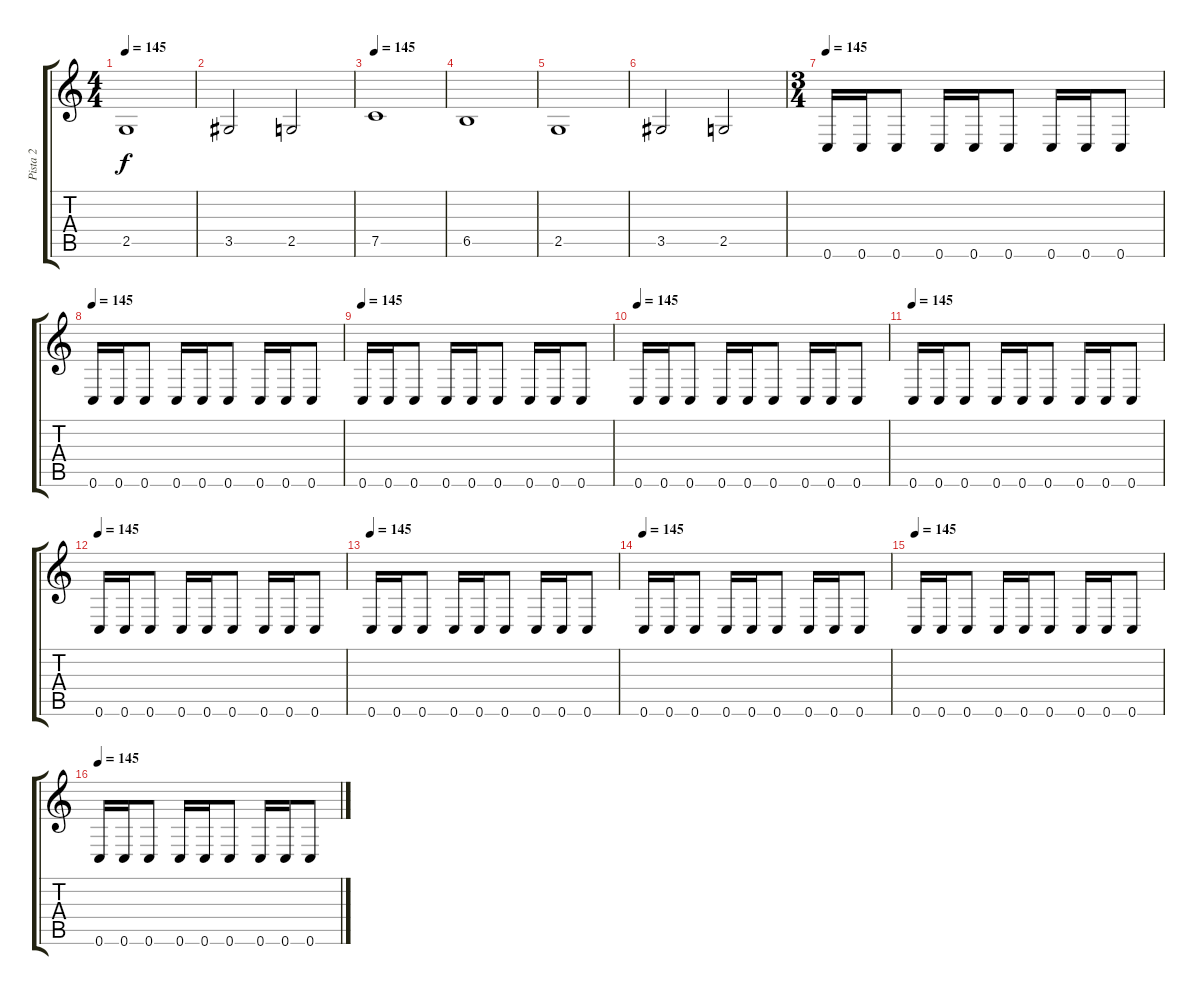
\track ("Pista 2" "Pista 2") {instrument distortionguitar}
\staff {score tabs}
\tuning (C4 G3 Eb3 Bb2 F2 C2) {hide}
\ts (4 4)
\tempo 145
\clef g2
\ks c
2.5.1{dy f} |
3.5.2 2.5.2 |
\tempo 145
7.5.1 |
6.5.1 |
2.5.1 |
3.5.2 2.5.2 |
\ts (3 4)
\tempo 145
0.6.16 0.6.16 0.6.8 0.6.16 0.6.16 0.6.8 0.6.16 0.6.16 0.6.8 |
\tempo 145
0.6.16 0.6.16 0.6.8 0.6.16 0.6.16 0.6.8 0.6.16 0.6.16 0.6.8 |
\tempo 145
0.6.16 0.6.16 0.6.8 0.6.16 0.6.16 0.6.8 0.6.16 0.6.16 0.6.8 |
\tempo 145
0.6.16 0.6.16 0.6.8 0.6.16 0.6.16 0.6.8 0.6.16 0.6.16 0.6.8 |
\tempo 145
0.6.16 0.6.16 0.6.8 0.6.16 0.6.16 0.6.8 0.6.16 0.6.16 0.6.8 |
\tempo 145
0.6.16 0.6.16 0.6.8 0.6.16 0.6.16 0.6.8 0.6.16 0.6.16 0.6.8 |
\tempo 145
0.6.16 0.6.16 0.6.8 0.6.16 0.6.16 0.6.8 0.6.16 0.6.16 0.6.8 |
\tempo 145
0.6.16 0.6.16 0.6.8 0.6.16 0.6.16 0.6.8 0.6.16 0.6.16 0.6.8 |
\tempo 145
0.6.16 0.6.16 0.6.8 0.6.16 0.6.16 0.6.8 0.6.16 0.6.16 0.6.8 |
\tempo 145
0.6.16 0.6.16 0.6.8 0.6.16 0.6.16 0.6.8 0.6.16 0.6.16 0.6.8
